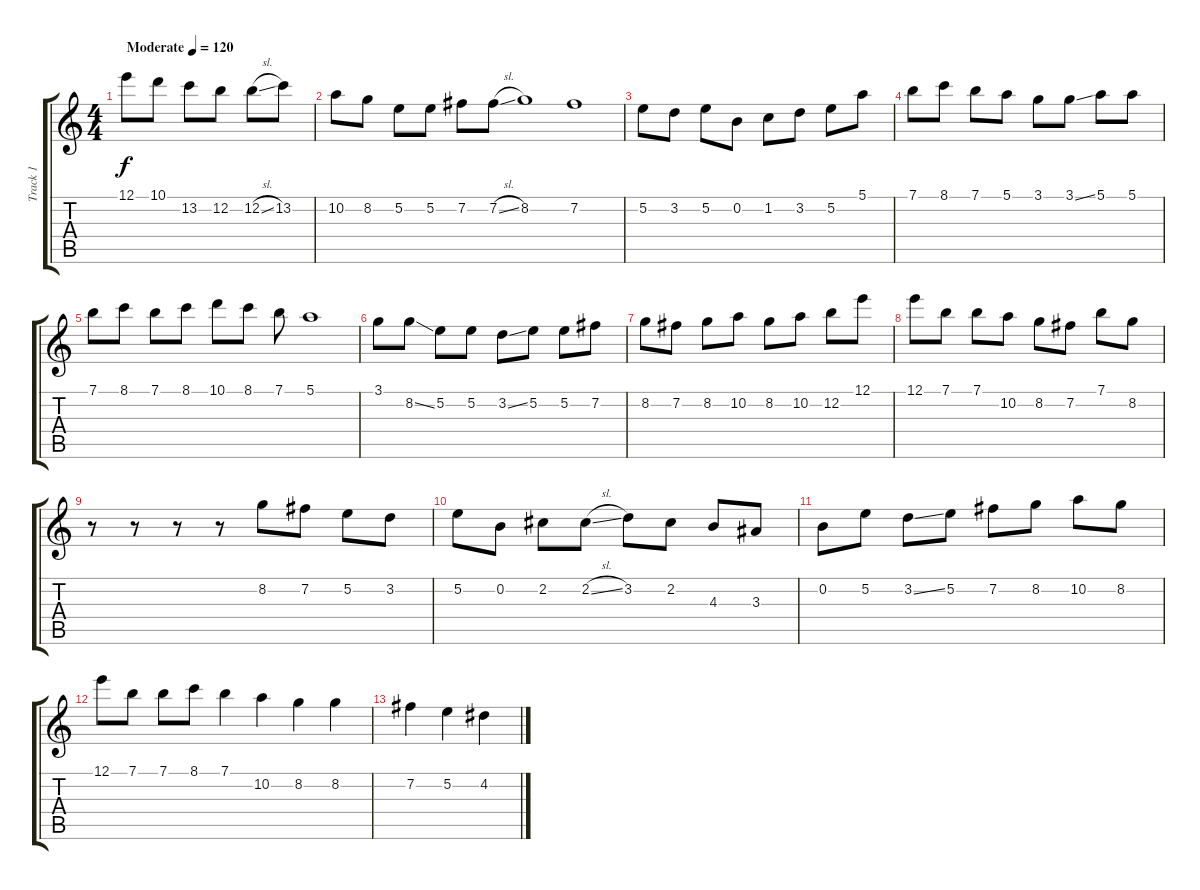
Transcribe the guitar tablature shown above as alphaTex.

\track ("Track 1" "Track 1") {instrument acousticguitarsteel}
\staff {score tabs}
\tuning (E4 B3 G3 D3 A2 E2) {hide}
\ts (4 4)
\tempo (120 "Moderate")
\clef g2
\ks c
12.1.8{dy f instrument acousticguitarsteel} 10.1.8 13.2.8 12.2.8 12.2{sl}.8 13.2.8 |
10.2.8 8.2.8 5.2.8 5.2.8 7.2.8 7.2{sl}.8 8.2.1 7.2.1 |
5.2.8 3.2.8 5.2.8 0.2.8 1.2.8 3.2.8 5.2.8 5.1.8 |
7.1.8 8.1.8 7.1.8 5.1.8 3.1.8 3.1{ss}.8 5.1.8 5.1.8 |
7.1.8 8.1.8 7.1.8 8.1.8 10.1.8 8.1.8 7.1.8 5.1.1 |
3.1.8 8.2{ss}.8 5.2.8 5.2.8 3.2{ss}.8 5.2.8 5.2.8 7.2.8 |
8.2.8 7.2.8 8.2.8 10.2.8 8.2.8 10.2.8 12.2.8 12.1.8 |
12.1.8 7.1.8 7.1.8 10.2.8 8.2.8 7.2.8 7.1.8 8.2.8 |
r.8 r.8 r.8 r.8 8.2.8 7.2.8 5.2.8 3.2.8 |
5.2.8 0.2.8 2.2.8 2.2{sl}.8 3.2.8 2.2.8 4.3.8 3.3.8 |
0.2.8 5.2.8 3.2{ss}.8 5.2.8 7.2.8 8.2.8 10.2.8 8.2.8 |
12.1.8 7.1.8 7.1.8 8.1.8 7.1.4 10.2.4 8.2.4 8.2.4 |
7.2.4 5.2.4 4.2.4
